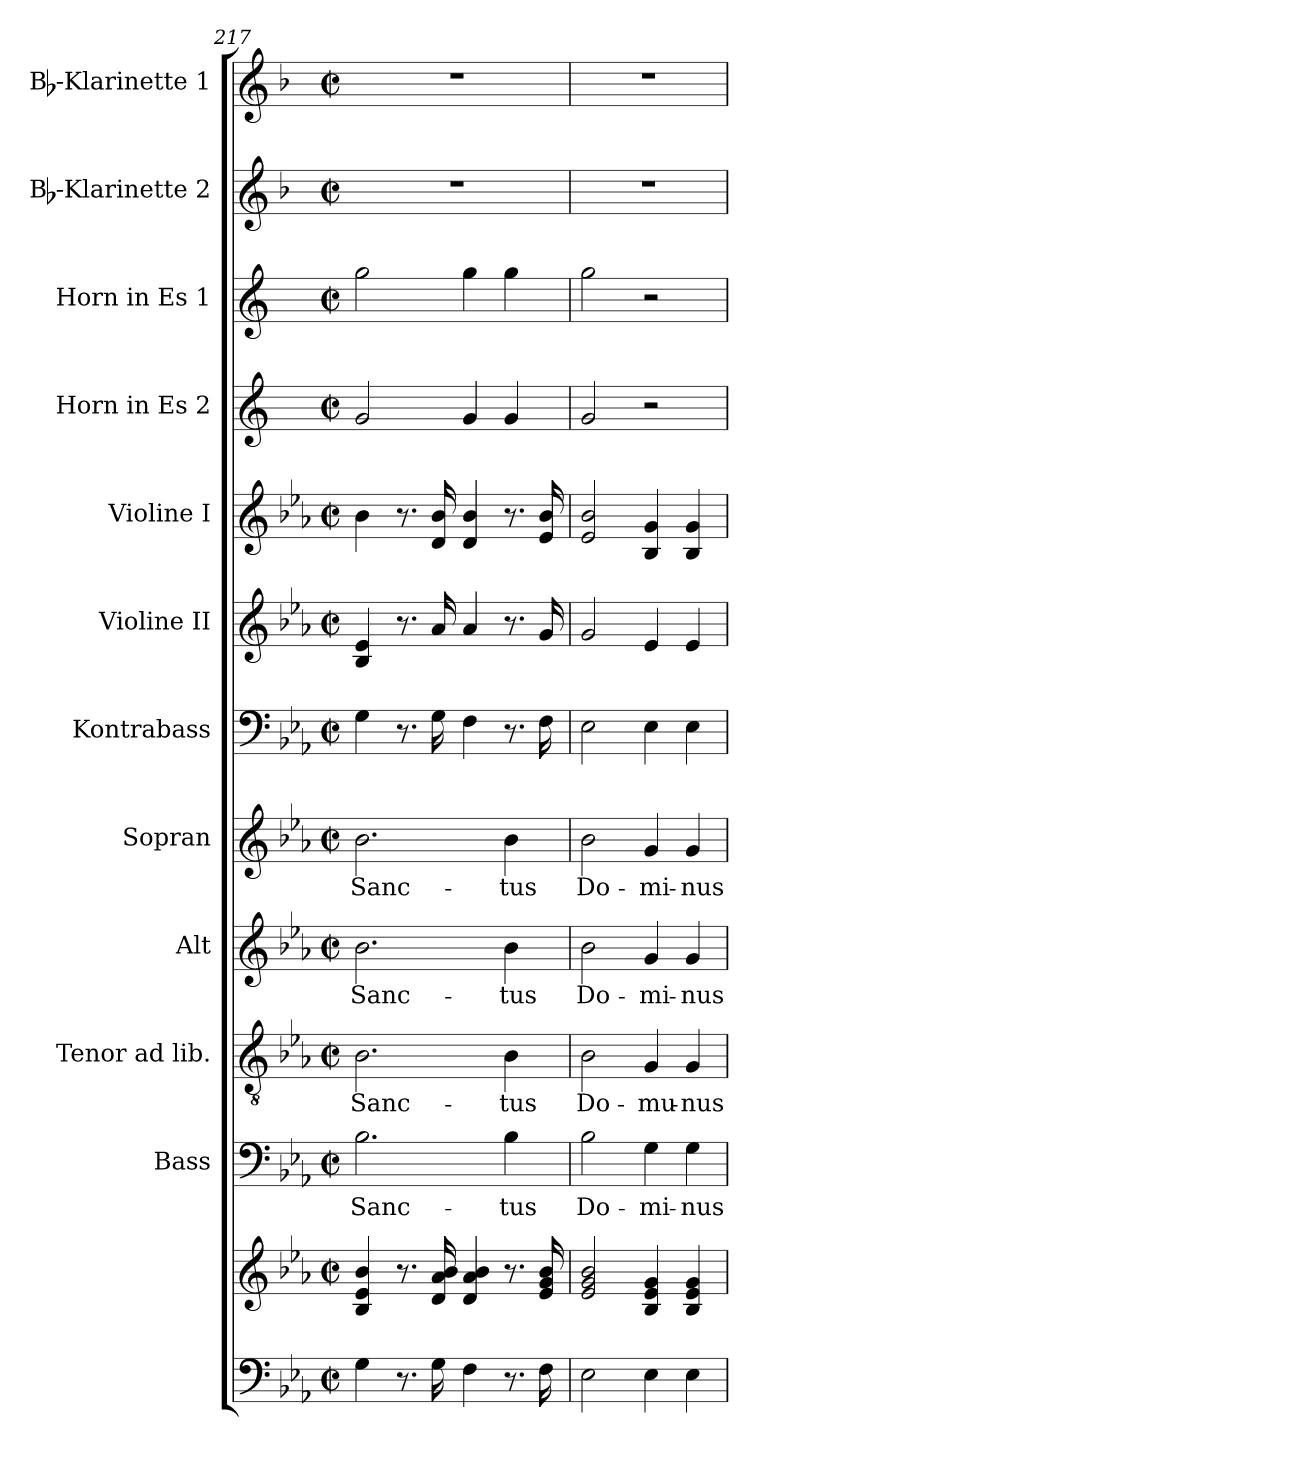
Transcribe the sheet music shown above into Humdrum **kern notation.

**kern	**kern	**kern	**text	**kern	**text	**kern	**text	**kern	**text	**kern	**kern	**kern	**kern	**kern	**kern	**kern
*part12	*part12	*part11	*part11	*part10	*part10	*part9	*part9	*part8	*part8	*part7	*part6	*part5	*part4	*part3	*part2	*part1
*staff13	*staff12	*staff11	*staff11	*staff10	*staff10	*staff9	*staff9	*staff8	*staff8	*staff7	*staff6	*staff5	*staff4	*staff3	*staff2	*staff1
*	*	*I"Bass	*	*I"Tenor ad lib.	*	*I"Alt	*	*I"Sopran	*	*I"Kontrabass	*I"Violine II	*I"Violine I	*I"Horn in Es 2	*I"Horn in Es 1	*I"Bb-Klarinette 2	*I"Bb-Klarinette 1
*	*	*I'B.	*	*I'T.	*	*I'A.	*	*I'S.	*	*I'Kb.	*I'Vl. II	*I'Vl. I	*	*	*I'Bb Kl. 2	*I'Bb Kl. 1
*clefF4	*clefG2	*clefF4	*	*clefGv2	*	*clefG2	*	*clefG2	*	*clefF4	*clefG2	*clefG2	*clefG2	*clefG2	*clefG2	*clefG2
*	*	*	*	*	*	*	*	*	*	*ITrd7c12	*	*	*ITrd5c9	*ITrd5c9	*ITrd1c2	*ITrd1c2
*k[b-e-a-]	*k[b-e-a-]	*k[b-e-a-]	*	*k[b-e-a-]	*	*k[b-e-a-]	*	*k[b-e-a-]	*	*k[b-e-a-]	*k[b-e-a-]	*k[b-e-a-]	*k[b-e-a-]	*k[b-e-a-]	*k[b-e-a-]	*k[b-e-a-]
*E-:	*E-:	*E-:	*	*E-:	*	*E-:	*	*E-:	*	*E-:	*E-:	*E-:	*E-:	*E-:	*E-:	*E-:
*M2/2	*M2/2	*M2/2	*	*M2/2	*	*M2/2	*	*M2/2	*	*M2/2	*M2/2	*M2/2	*M2/2	*M2/2	*M2/2	*M2/2
*met(c|)	*met(c|)	*met(c|)	*	*met(c|)	*	*met(c|)	*	*met(c|)	*	*met(c|)	*met(c|)	*met(c|)	*met(c|)	*met(c|)	*met(c|)	*met(c|)
=217	=217	=217	=217	=217	=217	=217	=217	=217	=217	=217	=217	=217	=217	=217	=217	=217
!	!	!	!LO:LY:b	!	!LO:LY:b	!	!LO:LY:b	!	!LO:LY:b	!	!	!	!	!	!	!
4G\	4B-/ 4e-/ 4b-/	2.B-\	Sanc-	2.B-\	Sanc-	2.b-\	Sanc-	2.b-\	Sanc-	4GG\	4B-/ 4e-/	4b-\	2B-/	2b-\	1r	1r
8.r	8.r	.	.	.	.	.	.	.	.	8.r	8.r	8.r	.	.	.	.
16G\	16d/ 16a-/ 16b-/	.	.	.	.	.	.	.	.	16GG\	16a-/	16d/ 16b-/	.	.	.	.
4F\	4d/ 4a-/ 4b-/	.	.	.	.	.	.	.	.	4FF\	4a-/	4d/ 4b-/	4B-/	4b-\	.	.
!	!	!	!LO:LY:b	!	!LO:LY:b	!	!LO:LY:b	!	!LO:LY:b	!	!	!	!	!	!	!
8.r	8.r	4B-\	-tus	4B-\	-tus	4b-\	-tus	4b-\	-tus	8.r	8.r	8.r	4B-/	4b-\	.	.
16F\	16e-/ 16g/ 16b-/	.	.	.	.	.	.	.	.	16FF\	16g/	16e-/ 16b-/	.	.	.	.
=218	=218	=218	=218	=218	=218	=218	=218	=218	=218	=218	=218	=218	=218	=218	=218	=218
!	!	!	!LO:LY:b	!	!LO:LY:b	!	!LO:LY:b	!	!LO:LY:b	!	!	!	!	!	!	!
2E-\	2e-/ 2g/ 2b-/	2B-\	Do-	2B-\	Do-	2b-\	Do-	2b-\	Do-	2EE-\	2g/	2e-/ 2b-/	2B-/	2b-\	1r	1r
!	!	!	!LO:LY:b	!	!LO:LY:b	!	!LO:LY:b	!	!LO:LY:b	!	!	!	!	!	!	!
4E-\	4B-/ 4e-/ 4g/	4G\	-mi-	4G/	-mu-	4g/	-mi-	4g/	-mi-	4EE-\	4e-/	4B-/ 4g/	2r	2r	.	.
!	!	!	!LO:LY:b	!	!LO:LY:b	!	!LO:LY:b	!	!LO:LY:b	!	!	!	!	!	!	!
4E-\	4B-/ 4e-/ 4g/	4G\	-nus	4G/	-nus	4g/	-nus	4g/	-nus	4EE-\	4e-/	4B-/ 4g/	.	.	.	.
=	=	=	=	=	=	=	=	=	=	=	=	=	=	=	=	=
*-	*-	*-	*-	*-	*-	*-	*-	*-	*-	*-	*-	*-	*-	*-	*-	*-
